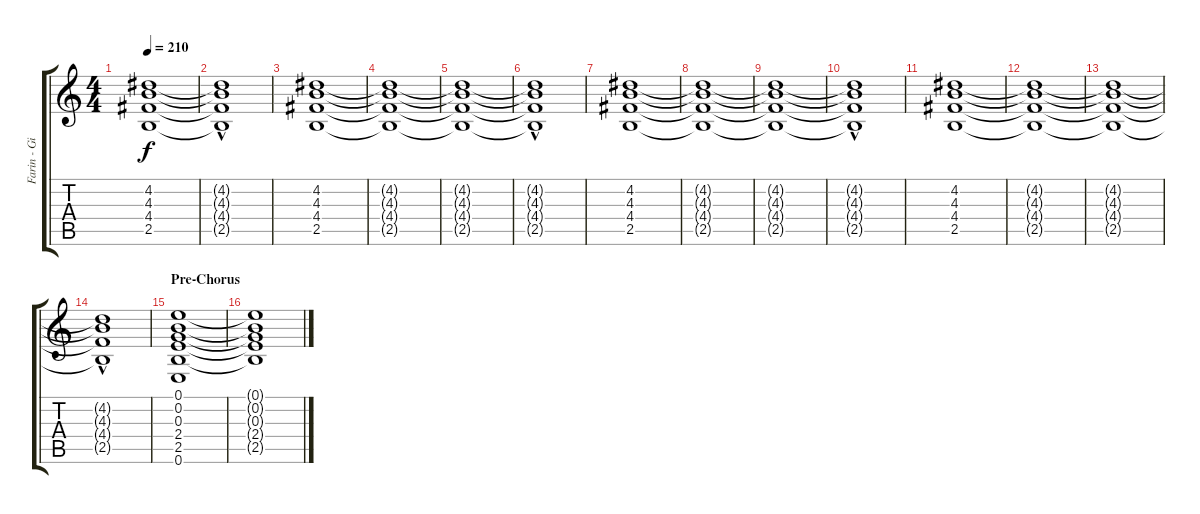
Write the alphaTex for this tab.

\track ("Farin - Gitarre 2" "Farin - Gi") {instrument overdrivenguitar}
\staff {score tabs}
\tuning (E4 B3 G3 D3 A2 E2) {hide}
\ts (4 4)
\tempo 210
\clef g2
\ks c
(4.2{t} 4.3{t} 4.4{t} 2.5{t}).1{dy f} |
(4.2{t} 4.3{hac t} 4.4{t} 2.5{t}).1 |
(4.2 4.3 4.4 2.5).1 |
(4.2{t} 4.3{t} 4.4{t} 2.5{t}).1 |
(4.2{t} 4.3{t} 4.4{t} 2.5{t}).1 |
(4.2{t} 4.3{hac t} 4.4{t} 2.5{t}).1 |
(4.2 4.3 4.4 2.5).1 |
(4.2{t} 4.3{t} 4.4{t} 2.5{t}).1 |
(4.2{t} 4.3{t} 4.4{t} 2.5{t}).1 |
(4.2{t} 4.3{hac t} 4.4{t} 2.5{t}).1 |
(4.2 4.3 4.4 2.5).1 |
(4.2{t} 4.3{t} 4.4{t} 2.5{t}).1 |
(4.2{t} 4.3{t} 4.4{t} 2.5{t}).1 |
(4.2{t} 4.3{hac t} 4.4{t} 2.5{t}).1 |
\section ("" "Pre-Chorus")
(0.1 0.2 0.3 2.4 2.5 0.6).1 |
(0.1{t} 0.2{t} 0.3{t} 2.4{t} 2.5{t}).1
